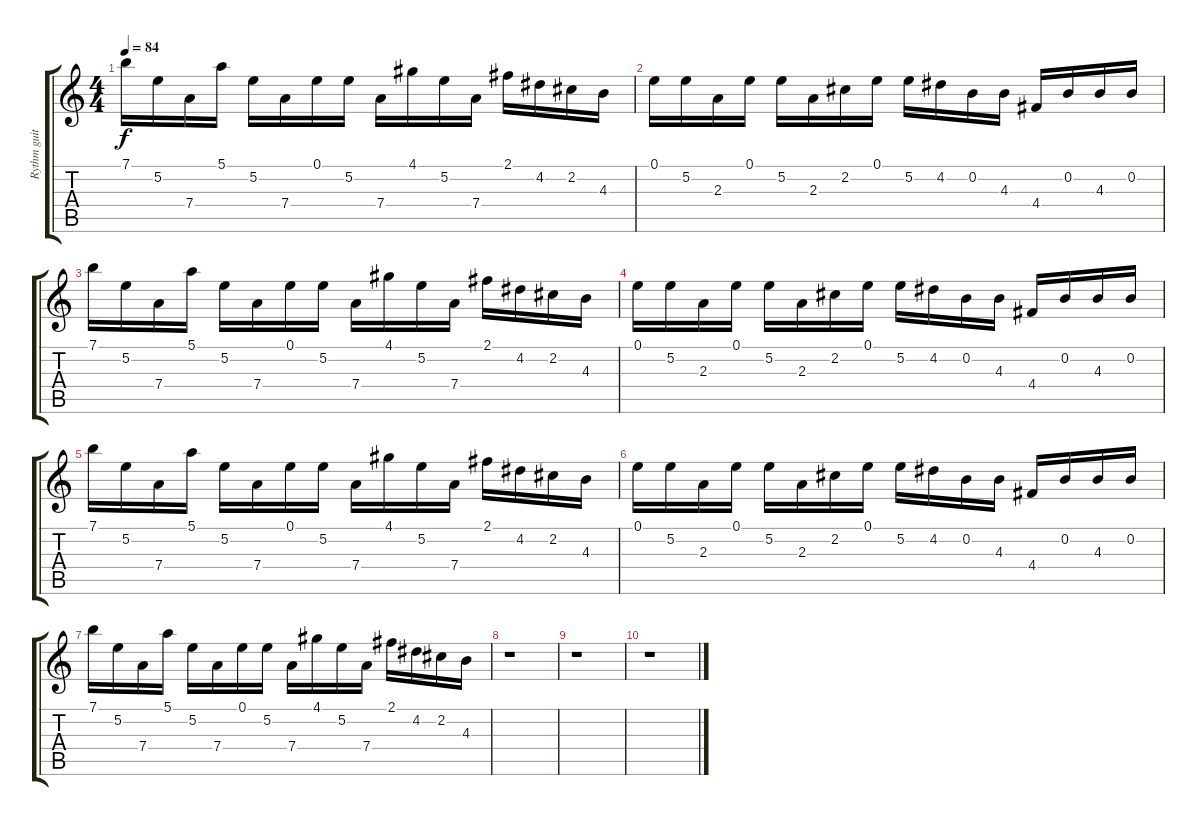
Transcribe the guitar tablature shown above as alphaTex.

\track ("Rythm guitar (clean)" "Rythm guit") {instrument acousticguitarsteel}
\staff {score tabs}
\tuning (E4 B3 G3 D3 A2 E2) {hide}
\ts (4 4)
\tempo 84
\clef g2
\ks c
7.1.16{dy f} 5.2.16 7.4.16 5.1.16 5.2.16 7.4.16 0.1.16 5.2.16 7.4.16 4.1.16 5.2.16 7.4.16 2.1.16 4.2.16 2.2.16 4.3.16 |
0.1.16 5.2.16 2.3.16 0.1.16 5.2.16 2.3.16 2.2.16 0.1.16 5.2.16 4.2.16 0.2.16 4.3.16 4.4.16 0.2.16 4.3.16 0.2.16 |
7.1.16 5.2.16 7.4.16 5.1.16 5.2.16 7.4.16 0.1.16 5.2.16 7.4.16 4.1.16 5.2.16 7.4.16 2.1.16 4.2.16 2.2.16 4.3.16 |
0.1.16 5.2.16 2.3.16 0.1.16 5.2.16 2.3.16 2.2.16 0.1.16 5.2.16 4.2.16 0.2.16 4.3.16 4.4.16 0.2.16 4.3.16 0.2.16 |
7.1.16 5.2.16 7.4.16 5.1.16 5.2.16 7.4.16 0.1.16 5.2.16 7.4.16 4.1.16 5.2.16 7.4.16 2.1.16 4.2.16 2.2.16 4.3.16 |
0.1.16 5.2.16 2.3.16 0.1.16 5.2.16 2.3.16 2.2.16 0.1.16 5.2.16 4.2.16 0.2.16 4.3.16 4.4.16 0.2.16 4.3.16 0.2.16 |
7.1.16 5.2.16 7.4.16 5.1.16 5.2.16 7.4.16 0.1.16 5.2.16 7.4.16 4.1.16 5.2.16 7.4.16 2.1.16 4.2.16 2.2.16 4.3.16 |
r.1 |
r.1 |
r.1
